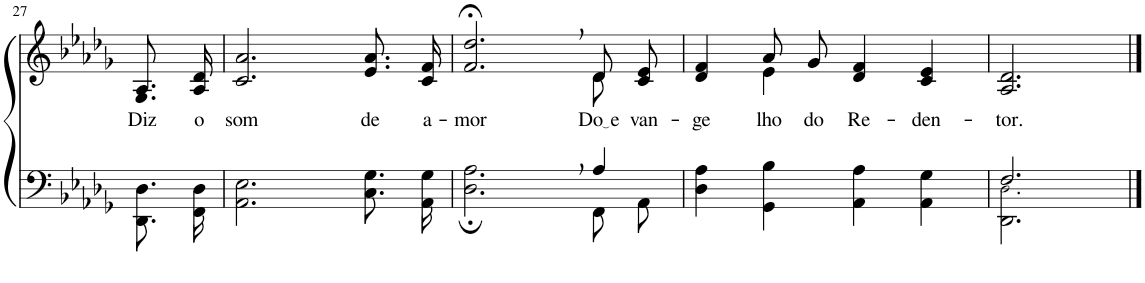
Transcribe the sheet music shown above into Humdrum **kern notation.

**kern	**kern	**text
*part2	*part1	*part1
*staff2	*staff1	*staff1
*I"Parte III e IV	*I"Parte I e II	*
!!LO:PB:g=z
*clefF4	*clefG2	*
*Trd-1c-2	*Trd-1c-2	*
*k[b-e-a-d-g-]	*k[b-e-a-d-g-]	*
*M4/4	*M4/4	*
=27	=27	=27
!	!	!LO:LY:b
8.DD-/ 8.D-/L	8.A-/ 8.f/L	Diz
!	!	!LO:LY:b
16FF/ 16D-/Jk	16A-/ 16d-/Jk	o
=28	=28	=28
!	!	!LO:LY:b
2.AA-\ 2.E-\	2.c/ 2.a-/	som
!	!	!LO:LY:b
8.C\ 8.G-\L	8.e-/ 8.a-/L	de
!	!	!LO:LY:b
16AA-\ 16G-\Jk	16c/ 16f/Jk	a-
=29	=29	=29
*^	*	*
!	!	!	!LO:LY:b
*	*	*^	*
2.ryy	2.D-\; 2.A-\;	2.f/;<, 2.dd-/;<,	2.ryy	-mor
!	!	!	!	!LO:LY:b
4A-/	8FF\L	8d-/L	8d-\	Do e
!	!	!	!	!LO:LY:b
.	8AA-\J	8c/ 8e-/J	8ryy	van-
=30	=30	=30	=30	=30
!	!	!	!	!LO:LY:b
*v	*v	*	*	*
4D-\ 4A-\	4d-/ 4f/	4ryy	-ge-
!	!	!	!LO:LY:b
4GG-\ 4B-\	8a-/L	4e-\	-lho
!	!	!	!LO:LY:b
.	8g-/J	.	do
!	!	!	!LO:LY:b
4AA-\ 4A-\	4d-/ 4f/	2ryy	Re-
!	!	!	!LO:LY:b
4AA-\ 4G-\	4c/ 4e-/	.	-den-
*	*v	*v	*
=31	=31	=31
*^	*	*
!	!	!	!LO:LY:b
2.F/	2.DD-\ 2.D-!\	2.A-/ 2.d-/	-tor.
*v	*v	*	*
==	==	==
*-	*-	*-
